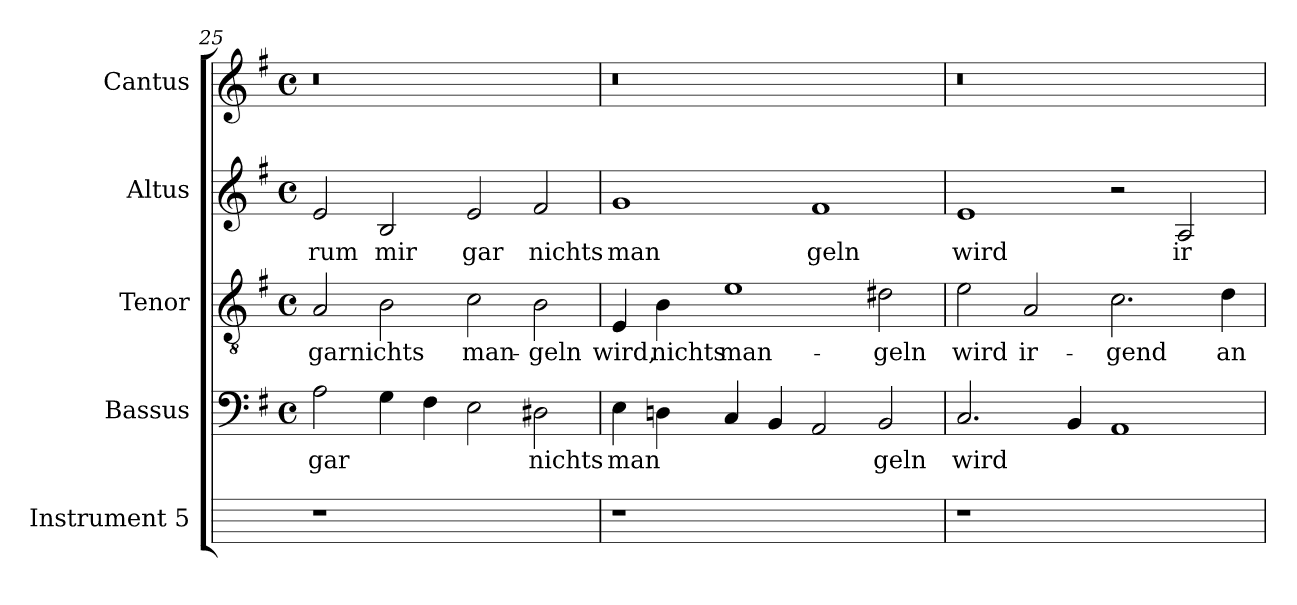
**kern	**kern	**text	**kern	**text	**kern	**text	**kern
*part5	*part4	*part4	*part3	*part3	*part2	*part2	*part1
*staff5	*staff4	*staff4	*staff3	*staff3	*staff2	*staff2	*staff1
*I"Instrument 5	*I"Bassus	*	*I"Tenor	*	*I"Altus	*	*I"Cantus
!!LO:PB:g=z
*	*clefF4	*	*clefGv2	*	*clefG2	*	*clefG2
*	*k[f#]	*	*k[f#]	*	*k[f#]	*	*k[f#]
*	*G:	*	*G:	*	*G:	*	*G:
*	*M4/4	*	*M4/4	*	*M4/4	*	*M4/4
*	*met(c)	*	*met(c)	*	*met(c)	*	*met(c)
=25	=25	=25	=25	=25	=25	=25	=25
!	!	!LO:LY:b	!	!LO:LY:b	!	!LO:LY:b:cj	!
1r	2A\	gar	2A/	garnichts	2e/	rum	0r
!	!	!	!	!	!	!LO:LY:b:cj	!
.	4G\	.	2B\	.	2B/	mir	.
.	4F#\	.	.	.	.	.	.
!	!	!	!	!LO:LY:b:cj	!	!LO:LY:b:cj	!
1ryy	2E\	.	2c\	man-	2e/	gar	.
!	!	!LO:LY:b:cj	!	!LO:LY:b:cj	!	!LO:LY:b:cj	!
.	2D#X\	nichts	2B\	-geln	2f#/	nichts	.
=26	=26	=26	=26	=26	=26	=26	=26
!	!	!LO:LY:b	!	!LO:LY:b:cj	!	!LO:LY:b:cj	!
1r	4E\	man	4E/	wird,	1g	man	0r
!	!	!	!	!LO:LY:b:cj	!	!	!
.	4Dn\	.	4B\	nichts	.	.	.
!	!	!	!	!LO:LY:b:cj	!	!	!
.	4C/	.	1e	man-	.	.	.
.	4BB/	.	.	.	.	.	.
!	!	!	!	!	!	!LO:LY:b:cj	!
1ryy	2AA/	.	.	.	1f#	geln	.
!	!	!LO:LY:b:cj	!	!LO:LY:b:cj	!	!	!
.	2BB/	geln	2d#X\	-geln	.	.	.
=27	=27	=27	=27	=27	=27	=27	=27
!	!	!LO:LY:b	!	!LO:LY:b:cj	!	!LO:LY:b:cj	!
1r	2.C/	wird	2e\	wird	1e	wird	0r
!	!	!	!	!LO:LY:b:cj	!	!	!
.	.	.	2A/	ir-	.	.	.
.	4BB/	.	.	.	.	.	.
!	!	!	!	!LO:LY:b:cj	!	!	!
1ryy	1AA	.	2.c\	-gend	2r	.	.
!	!	!	!	!	!	!LO:LY:b:cj	!
.	.	.	.	.	2A/	ir	.
!	!	!	!	!LO:LY:b:cj	!	!	!
.	.	.	4d\	an	.	.	.
=	=	=	=	=	=	=	=
*-	*-	*-	*-	*-	*-	*-	*-
